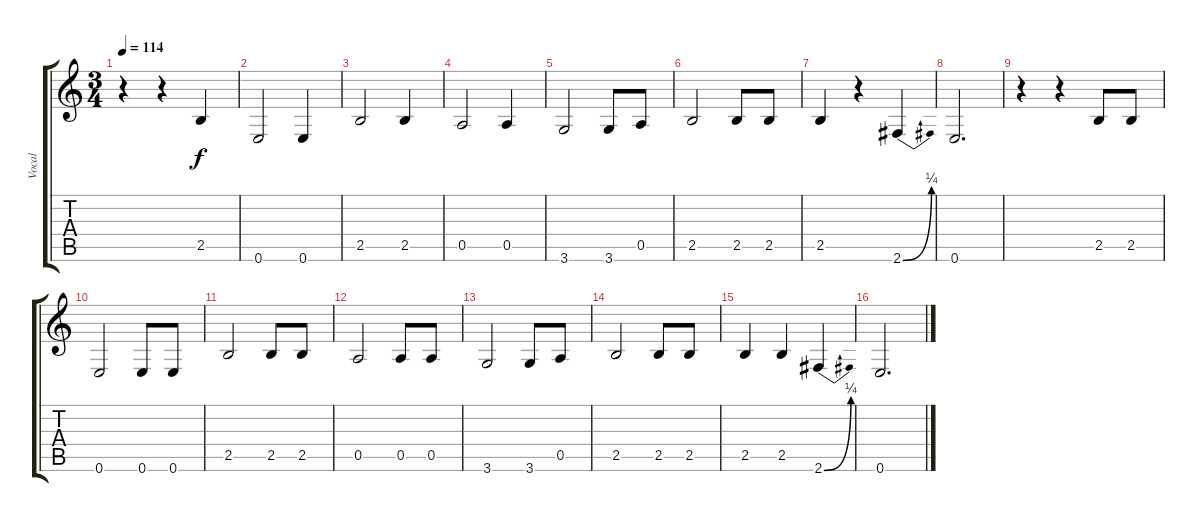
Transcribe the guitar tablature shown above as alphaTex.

\track ("Vocal" "Vocal") {instrument overdrivenguitar}
\staff {score tabs}
\tuning (E4 B3 G3 D3 A2 E2) {hide}
\ts (3 4)
\tempo 114
\clef g2
\ks c
r.4{dy f volume 7} r.4 2.5.4 |
0.6.2 0.6.4 |
2.5.2 2.5.4 |
0.5.2 0.5.4 |
3.6.2 3.6.8 0.5.8 |
2.5.2 2.5.8 2.5.8 |
2.5.4 r.4 2.6{be (bend 0 0 60 1)}.4 |
0.6.2{d} |
r.4 r.4 2.5.8 2.5.8 |
0.6.2 0.6.8 0.6.8 |
2.5.2 2.5.8 2.5.8 |
0.5.2 0.5.8 0.5.8 |
3.6.2 3.6.8 0.5.8 |
2.5.2 2.5.8 2.5.8 |
2.5.4 2.5.4 2.6{be (bend 0 0 60 1)}.4 |
0.6.2{d}
